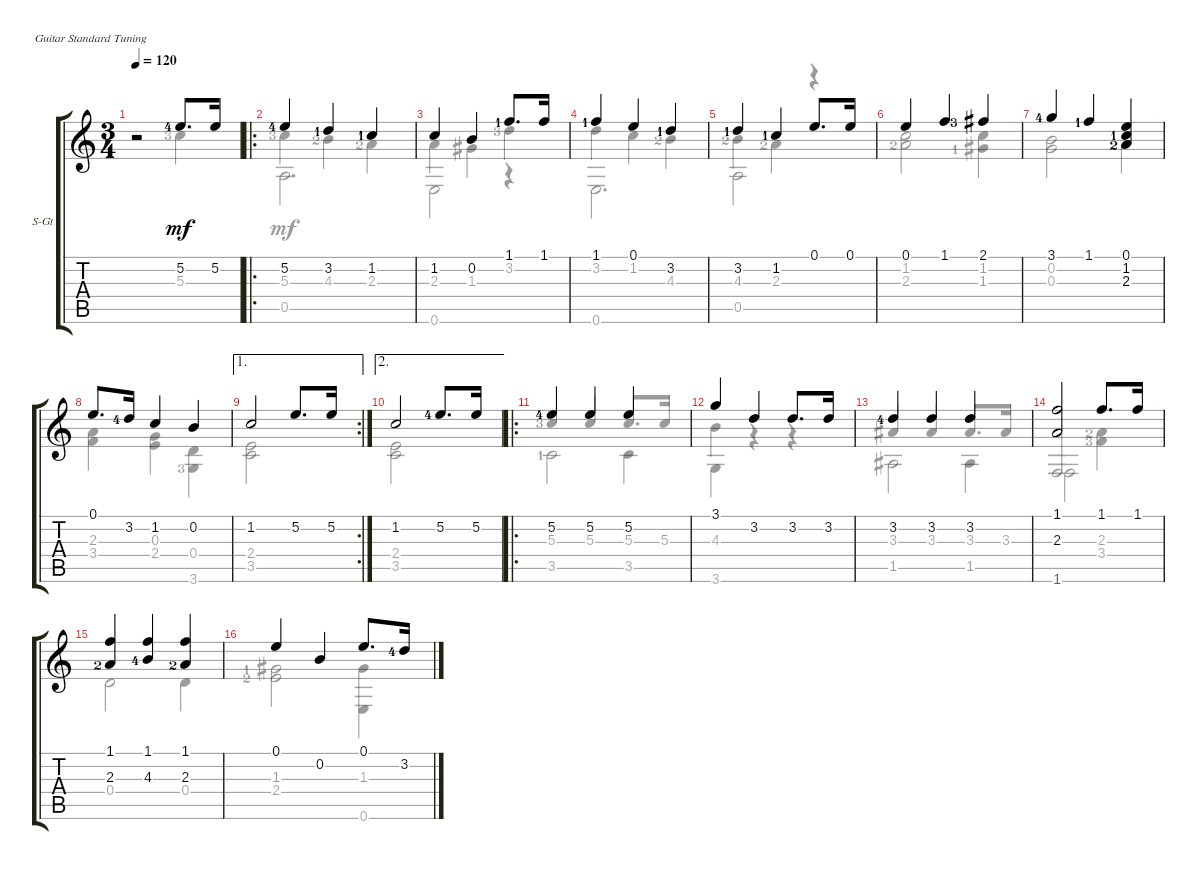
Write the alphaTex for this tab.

\defaultSystemsLayout 4
\bracketExtendMode groupsimilarinstruments
\firstSystemTrackNameOrientation horizontal
\otherSystemsTrackNameOrientation horizontal
\track ("Steel Guitar" "S-Gt") {instrument acousticguitarsteel}
\staff {score tabs}
\tuning (E4 B3 G3 D3 A2 E2)
\voice
\ts (3 4)
\tempo 120
\clef g2
\ks c
r.2{dy mf instrument acousticguitarsteel} 5.2{lf 5}.8{d} 5.2.16 |
\ro
5.2{lf 5}.4 3.2{lf 2}.4 1.2{lf 2}.4 |
1.2.4 0.2.4 1.1{lf 2}.8{d} 1.1.16 |
1.1{lf 2}.4 0.1.4 3.2{lf 2}.4 |
3.2{lf 2}.4 1.2{lf 2}.4 0.1.8{d} 0.1.16 |
0.1.4 1.1.4 2.1{lf 4}.4 |
3.1{lf 5}.4 1.1{lf 2}.4 (0.1 1.2{lf 2} 2.3{lf 3}).4 |
0.1.8{d} 3.2{lf 5}.16 1.2.4 0.2.4 |
\ae 1
\rc 2
1.2.2 5.2.8{d} 5.2.16 |
\ae 2
1.2.2 5.2{lf 5}.8{d} 5.2.16 |
\ro
5.2{lf 5}.4 5.2.4 5.2.4 |
3.1.4 3.2.4 3.2.8{d} 3.2.16 |
3.2{lf 5}.4 3.2.4 3.2.4 |
(1.1 2.3).2 1.1.8{d} 1.1.16 |
(1.1 2.3{lf 3}).4 (4.3{lf 5} 1.1).4 (1.1 2.3{lf 3}).4 |
0.1.4 0.2.4 0.1.8{d} 3.2{lf 5}.16
\voice
\clef g2
\ottava regular
\simile none
\ks c
r.2{dy mf} 5.3{lf 4}.4 |
5.3{lf 4}.4 4.3{lf 3}.4 2.3{lf 3}.4 |
2.3.4 1.3.4 3.2{lf 4}.4 |
3.2.4 1.2.4 4.3{lf 3}.4 |
4.3{lf 3}.4 2.3{lf 3}.4 r.4 |
(1.2 2.3{lf 3}).2 (1.3{lf 2} 1.2).4 |
(0.2 0.3).2 2.3{lf 3}.4 |
(3.4 2.3).4 (0.3 2.4).4 (0.4 3.6{lf 4}).4 |
(2.4 3.5).2 |
(2.4 3.5).2 |
5.3{lf 4}.4{beam invert} 5.3.4{beam invert} 5.3.8{d beam invert} 5.3.16 |
4.3.4 |
3.3.4{beam invert} 3.3.4{beam invert} 3.3.8{d beam invert} 3.3.16 |
1.6.2{beam invert} (3.4{lf 4} 2.3{lf 3}).4 |
0.4.2 0.4.4 |
(1.3{lf 2} 2.4{lf 3}).2 (0.6 1.3).4
\voice
\clef g2
\ottava regular
\simile none
\ks c
|
0.5.2{d} |
0.6.2 r.4 |
0.6.2{d} |
0.5.2 r.4 |
|
|
|
|
|
3.5{lf 2}.2 3.5.4 |
3.6.4 r.4 r.4 |
1.5.2 1.5.4 |
1.6.2 |
|
